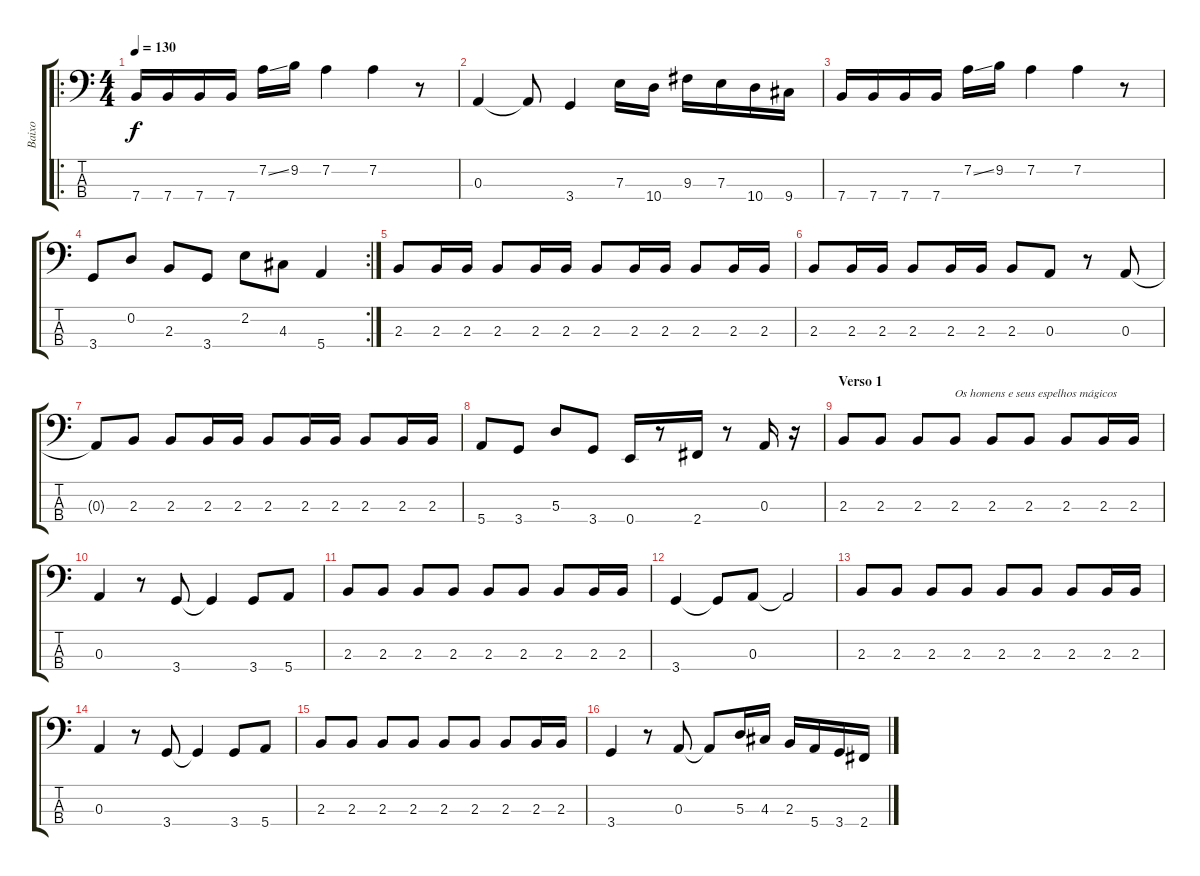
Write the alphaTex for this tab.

\track ("Baixo" "Baixo") {instrument electricbassfinger}
\staff {score tabs}
\tuning (G2 D2 A1 E1) {hide}
\ro
\ts (4 4)
\tempo 130
\clef f4
\ks c
7.4.16{dy f instrument electricbassfinger} 7.4.16 7.4.16 7.4.16 7.2{ss}.16 9.2.16 7.2.4 7.2.4 r.8 |
0.3.4 0.3{t}.8 3.4.4 7.3.16 10.4.16 9.3.16 7.3.16 10.4.16 9.4.16 |
7.4.16 7.4.16 7.4.16 7.4.16 7.2{ss}.16 9.2.16 7.2.4 7.2.4 r.8 |
\rc 2
3.4.8 0.2.8 2.3.8 3.4.8 2.2.8 4.3.8 5.4.4 |
2.3.8 2.3.16 2.3.16 2.3.8 2.3.16 2.3.16 2.3.8 2.3.16 2.3.16 2.3.8 2.3.16 2.3.16 |
2.3.8 2.3.16 2.3.16 2.3.8 2.3.16 2.3.16 2.3.8 0.3.8 r.8 0.3.8 |
0.3{t}.8 2.3.8 2.3.8 2.3.16 2.3.16 2.3.8 2.3.16 2.3.16 2.3.8 2.3.16 2.3.16 |
5.4.8 3.4.8 5.3.8 3.4.8 0.4.16 r.8 2.4.16 r.8 0.3.16 r.16 |
\section ("" "Verso 1")
2.3.8 2.3.8 2.3.8 2.3.8{txt "Os homens e seus espelhos mágicos"} 2.3.8 2.3.8 2.3.8 2.3.16 2.3.16 |
0.3.4 r.8 3.4.8 3.4{t}.4 3.4.8 5.4.8 |
2.3.8 2.3.8 2.3.8 2.3.8 2.3.8 2.3.8 2.3.8 2.3.16 2.3.16 |
3.4.4 3.4{t}.8 0.3.8 0.3{t}.2 |
2.3.8 2.3.8 2.3.8 2.3.8 2.3.8 2.3.8 2.3.8 2.3.16 2.3.16 |
0.3.4 r.8 3.4.8 3.4{t}.4 3.4.8 5.4.8 |
2.3.8 2.3.8 2.3.8 2.3.8 2.3.8 2.3.8 2.3.8 2.3.16 2.3.16 |
3.4.4 r.8 0.3.8 0.3{t}.8 5.3.16 4.3.16 2.3.16 5.4.16 3.4.16 2.4.16
